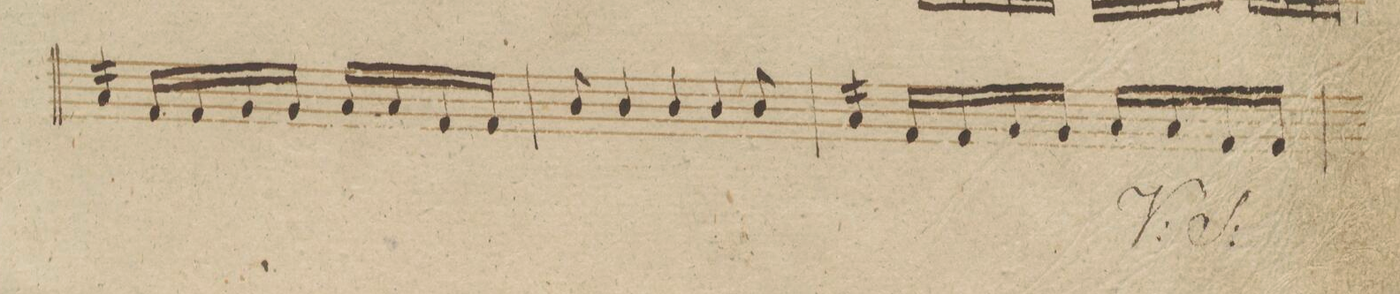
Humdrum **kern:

**kern	**dynam
*I"Violino 2do	*
*clefG2	*
*k[b-]	*
*met(c|)	*
*M3/4	*
*tremolo	*
16a/LL	.
16a/	.
16a/	.
16a/JJ	.
*Xtremolo	*
16f/LL	.
16f/	.
16g/	.
16g/JJ	.
16a/LL	.
16a/	.
16f/	.
16f/JJ	.
=135	=135
8b-/	.
*Xtuplet	*
6b-/	.
6b-/	.
6b-/	.
8b-/	.
=136	=136
*tremolo	*
16a/LL	.
16a/	.
16a/	.
16a/JJ	.
*Xtremolo	*
16f/LL	.
16f/	.
16g/	.
16g/JJ	.
16a/LL	.
16a/	.
16f/	.
16f/JJ	.
=137	=137
*-	*-
